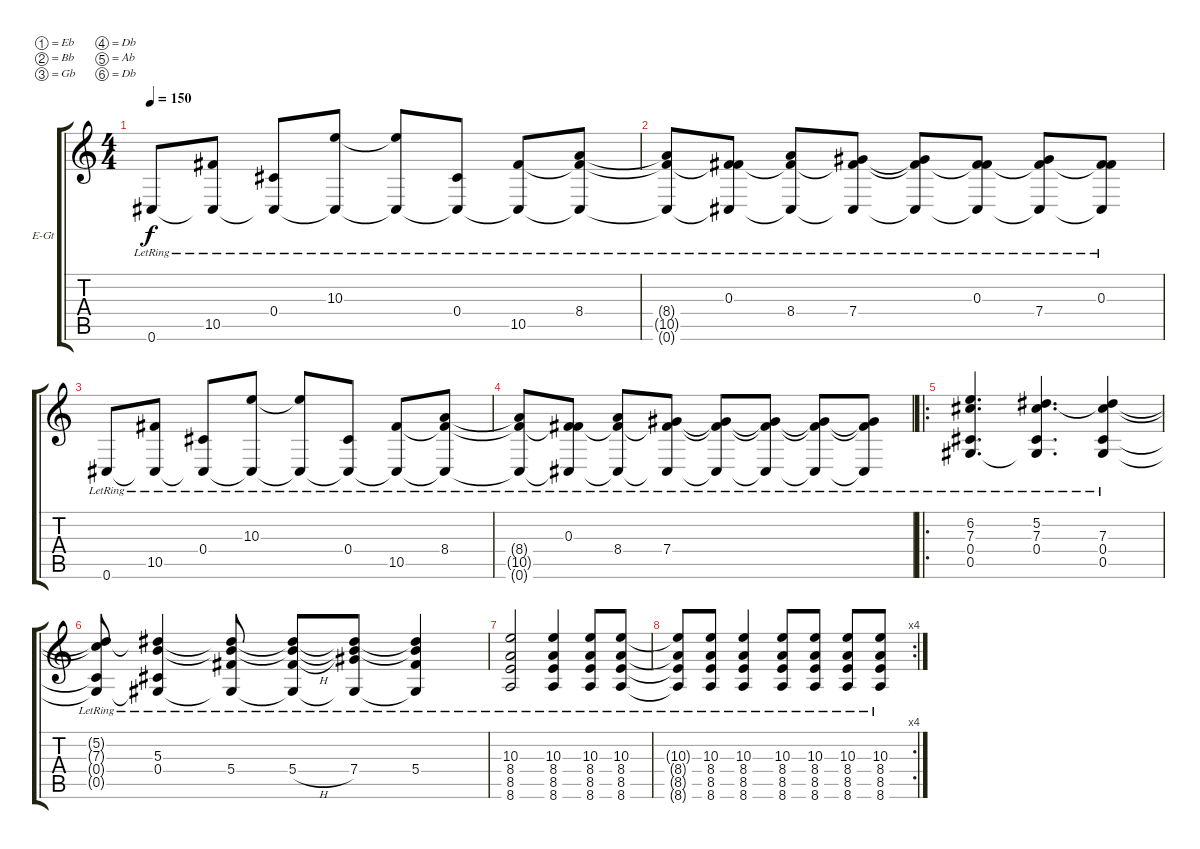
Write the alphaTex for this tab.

\defaultSystemsLayout 4
\bracketExtendMode groupsimilarinstruments
\firstSystemTrackNameOrientation horizontal
\otherSystemsTrackNameOrientation horizontal
\track ("CLEAN CHORUSED Guitar" "E-Gt") {instrument electricguitarclean}
\staff {score tabs}
\tuning (Eb4 Bb3 Gb3 Db3 Ab2 Db2)
\ts (4 4)
\tempo 150
\clef g2
\scale
0.268051
\ks c
0.6{lr}.8{dy f instrument electricguitarclean} (10.5{lr} 0.6{lr t}).8 (0.4{lr} 0.6{t}).8 (10.3{lr} 0.6{t}).8 (10.3{lr t} 0.6{t}).8 (0.4{lr} 0.6{t}).8 (10.5{lr} 0.6{t}).8 (8.4{lr} 0.6{t} 10.5{lr t}).8 |
\scale
0.259149 (8.4{lr t} 0.6{t} 10.5{t}).8 (0.3{lr} 0.6{t} 10.5{t}).8 (8.4{lr} 0.6{t} 10.5{t}).8 (7.4{lr} 0.6{t} 10.5{t}).8 (7.4{lr t} 0.6{t} 10.5{t}).8 (0.3{lr} 0.6{t} 10.5{t}).8 (7.4{lr} 0.6{t} 10.5{t}).8 (0.3{lr} 0.6{t} 10.5{t}).8 |
\scale
0.21365 0.6{lr}.8 (10.5{lr} 0.6{t}).8 (0.4{lr} 0.6{t}).8 (10.3{lr} 0.6{t}).8 (10.3{lr t} 0.6{t}).8 (0.4{lr} 0.6{t}).8 (10.5{lr} 0.6{t}).8 (8.4{lr} 0.6{t} 10.5{t}).8 |
\scale
0.259149 (8.4{lr t} 0.6{t} 10.5{t}).8 (0.3{lr} 0.6{t} 10.5{t}).8 (8.4{lr} 0.6{t} 10.5{t}).8 (7.4{lr} 0.6{t} 10.5{t}).8 (7.4{lr t} 0.6{t} 10.5{t}).8 (7.4{lr t} 0.6{t} 10.5{t}).8 (7.4{lr t} 0.6{t} 10.5{t}).8 (7.4{lr t} 0.6{t} 10.5{t}).8 |
\ro
\scale
0.206169 (0.5{lr} 0.4{lr} 7.3{lr} 6.2{lr}).4{d} (0.4{lr} 7.3{lr} 5.2{lr} 0.5{t}).4{d} (0.4{lr} 7.3{lr} 5.2{t} 0.5).4 |
\scale
0.352273 (0.4{lr t} 0.5{lr t} 7.3{lr t} 5.2{t}).8 (0.4{lr} 0.5{t} 5.3 5.2{t}).4 (5.4{lr} 0.5{t} 5.3{t} 5.2{t}).8 (5.4{h lr} 0.5{t} 5.3{t} 5.2{t}).8 (7.4{lr} 0.5{t} 5.3{t} 5.2{t}).8 (5.4{lr} 0.5{t} 5.3{t} 5.2{t}).4 |
\scale
0.188312 (8.6{lr} 8.5{lr} 8.4{lr} 10.3{lr}).2 (8.6{lr} 8.5{lr} 8.4{lr} 10.3{lr}).4 (8.6{lr} 8.5{lr} 8.4{lr} 10.3{lr}).8 (10.3{lr} 8.4{lr} 8.5{lr} 8.6{lr}).8 |
\rc 4
\scale
0.253247 (8.6{lr t} 8.5{lr t} 8.4{lr t} 10.3{lr t}).8 (8.6{lr} 8.5{lr} 8.4{lr} 10.3{lr}).8 (8.6{lr} 8.5{lr} 8.4{lr} 10.3{lr}).4 (8.6{lr} 8.5{lr} 8.4{lr} 10.3{lr}).8 (8.6{lr} 8.5{lr} 8.4{lr} 10.3{lr}).8 (8.6{lr} 8.5{lr} 8.4{lr} 10.3{lr}).8 (8.6{lr} 8.5{lr} 8.4{lr} 10.3{lr}).8 |
\scale
0.25 |
\scale
0.25 |
\scale
0.25 |
\scale
0.25 |
\scale
0.25 |
\scale
0.25 |
\scale
0.25 |
\scale
0.25
